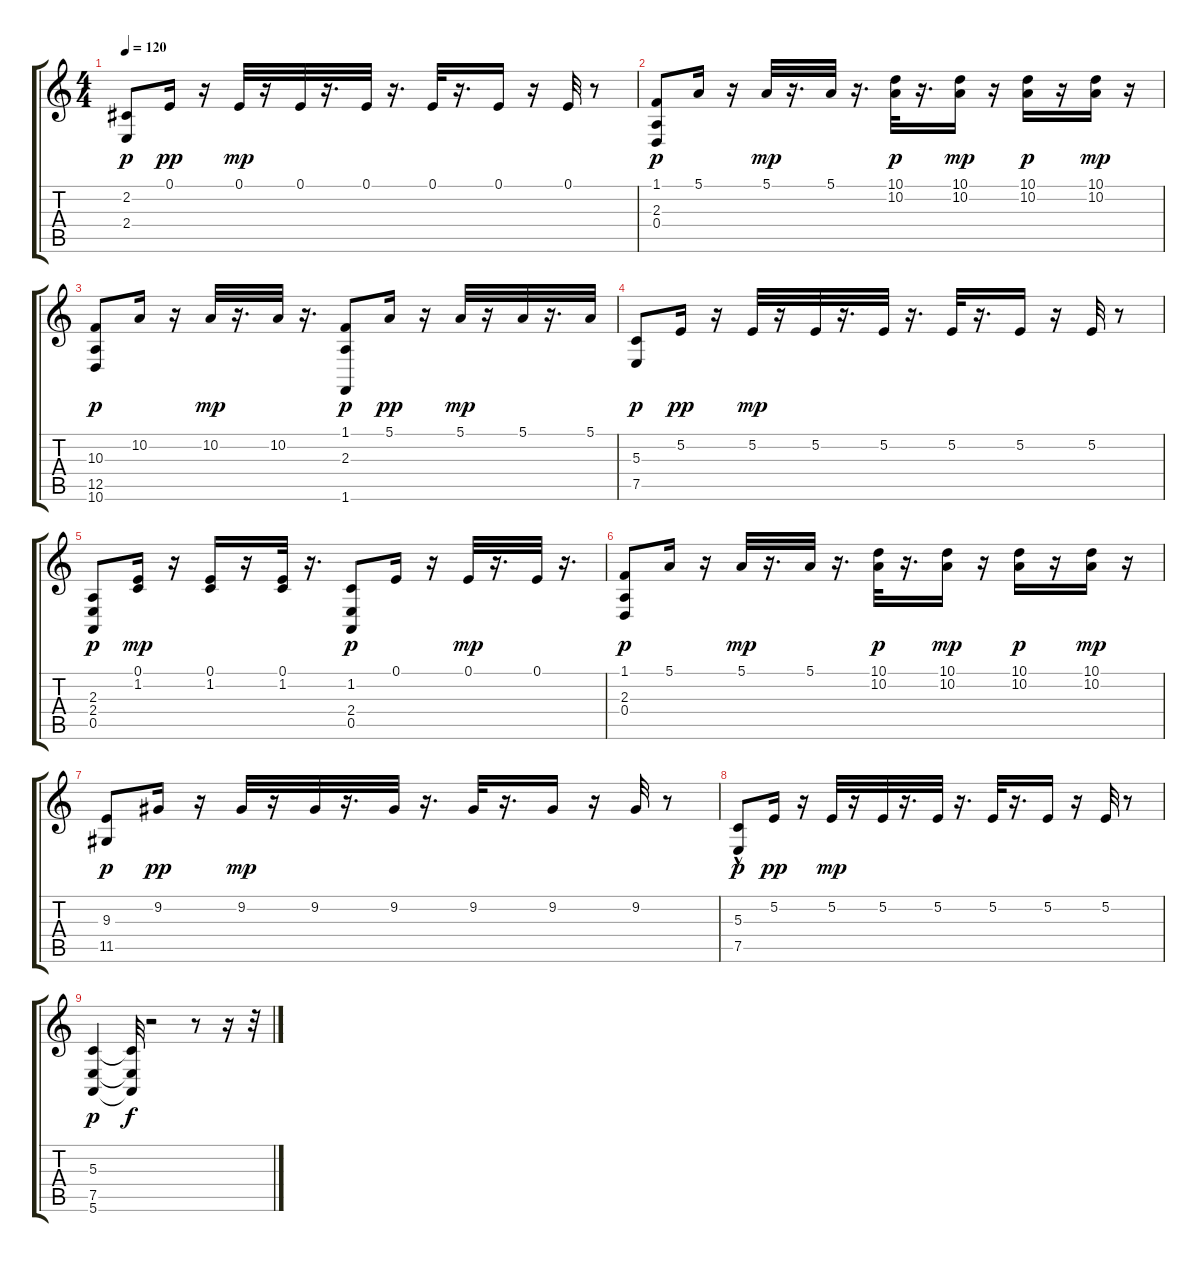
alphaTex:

\track "" {instrument stringensemble1}
\staff {score tabs}
\tuning (E4 B3 G3 D3 A2 E2) {hide}
\ts (4 4)
\tempo 120
\clef g2
\ks c
(2.2 2.4).8{dy p} 0.1.16{dy pp} r.16 0.1.32{dy mp} r.16 0.1.32 r.16{d} 0.1.32 r.16{d} 0.1.32 r.16{d} 0.1.16 r.16 0.1.32 r.8 |
(1.1 2.3 0.4).8{dy p} 5.1.16 r.16 5.1.32{dy mp} r.16{d} 5.1.32 r.16{d} (10.1 10.2).32{dy p} r.16{d} (10.1 10.2).16{dy mp} r.16 (10.1 10.2).16{dy p} r.16 (10.1 10.2).16{dy mp} r.16 |
(10.3 12.5 10.6).8{dy p} 10.2.16 r.16 10.2.32{dy mp} r.16{d} 10.2.32 r.16{d} (1.1 2.3 1.6).8{dy p} 5.1.16{dy pp} r.16 5.1.32{dy mp} r.16 5.1.32 r.16{d} 5.1.32 |
(5.3 7.5).8{dy p} 5.2.16{dy pp} r.16 5.2.32{dy mp} r.16 5.2.32 r.16{d} 5.2.32 r.16{d} 5.2.32 r.16{d} 5.2.16 r.16 5.2.32 r.8 |
(2.3 2.4 0.5).8{dy p} (0.1 1.2).16{dy mp} r.16 (0.1 1.2).16 r.16 (0.1 1.2).32 r.16{d} (1.2 2.4 0.5).8{dy p} 0.1.16 r.16 0.1.32{dy mp} r.16{d} 0.1.32 r.16{d} |
(1.1 2.3 0.4).8{dy p} 5.1.16 r.16 5.1.32{dy mp} r.16{d} 5.1.32 r.16{d} (10.1 10.2).32{dy p} r.16{d} (10.1 10.2).16{dy mp} r.16 (10.1 10.2).16{dy p} r.16 (10.1 10.2).16{dy mp} r.16 |
(9.3 11.5).8{dy p} 9.2.16{dy pp} r.16 9.2.32{dy mp} r.16 9.2.32 r.16{d} 9.2.32 r.16{d} 9.2.32 r.16{d} 9.2.16 r.16 9.2.32 r.8 |
(5.3{hac} 7.5{hac}).8{dy p} 5.2.16{dy pp} r.16 5.2.32{dy mp} r.16 5.2.32 r.16{d} 5.2.32 r.16{d} 5.2.32 r.16{d} 5.2.16 r.16 5.2.32 r.8 |
(5.3 7.5 5.6).4{dy p} (5.3{t} 7.5{t} 5.6{t}).32{dy f} r.2 r.8 r.16 r.32
